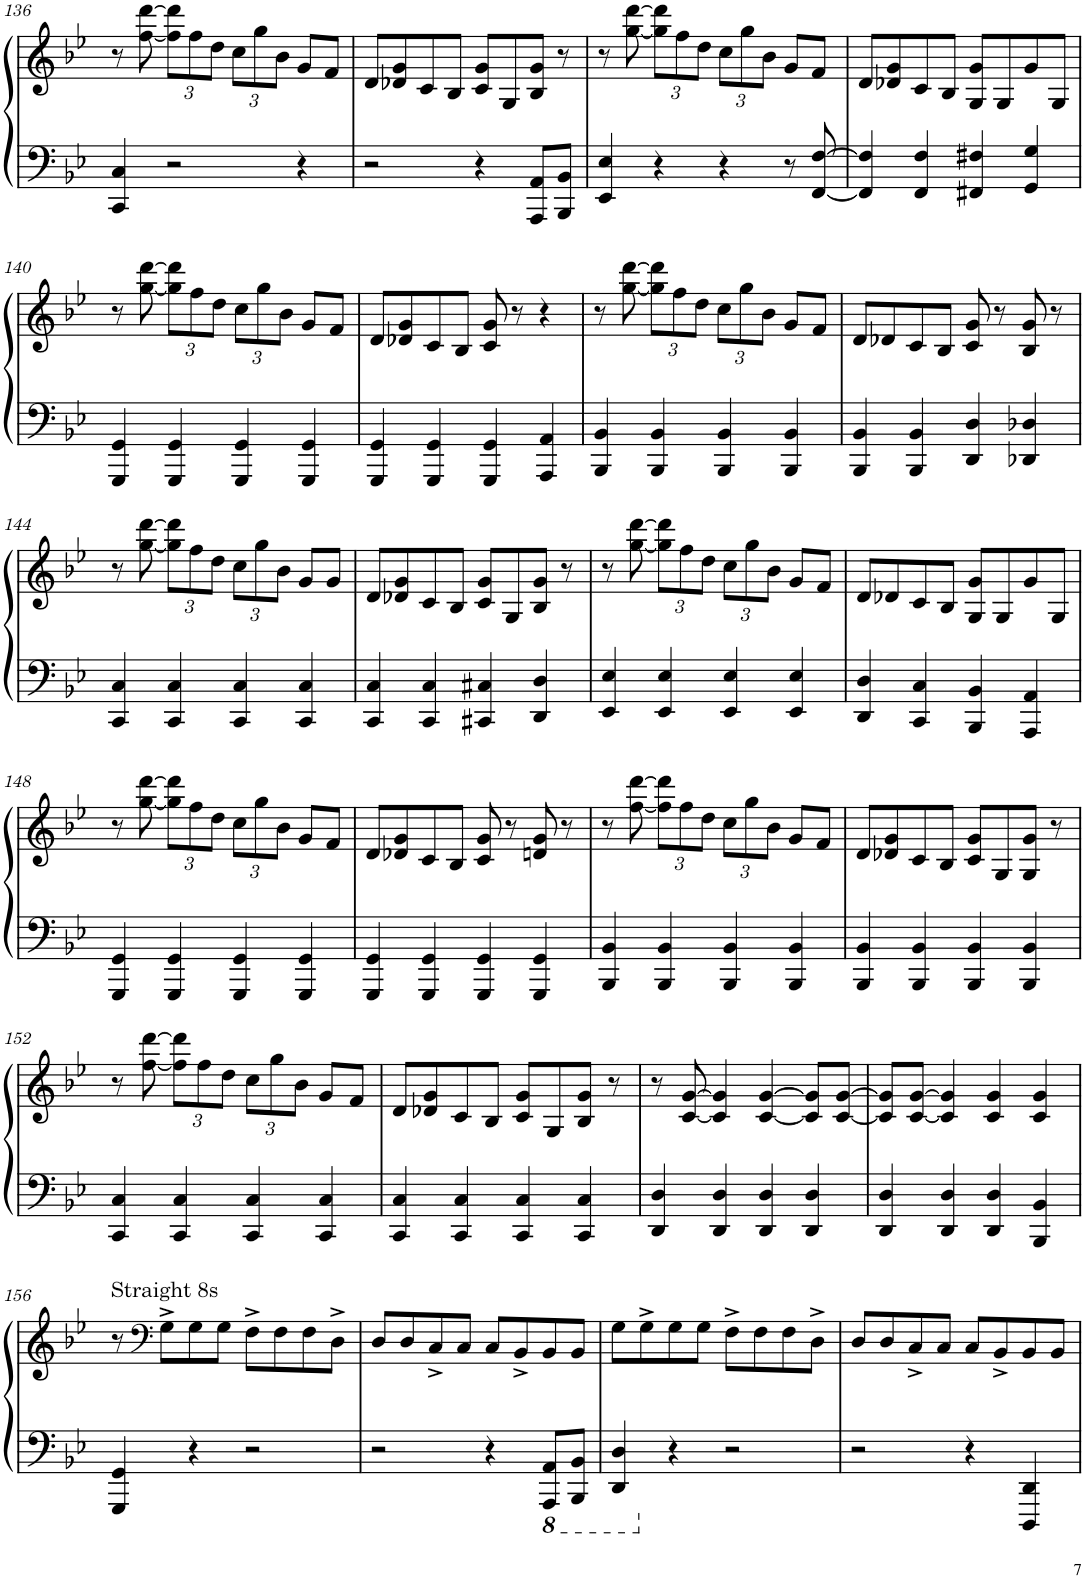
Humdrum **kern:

**kern	**kern
*part1	*part1
*staff2	*staff1
*I"Upright Piano	*
*I'Pno.	*
!!LO:PB:g=z
*clefF4	*clefG2
*k[b-e-]	*k[b-e-]
*M4/4	*M4/4
=136	=136
4CC/ 4C/	8r
.	[8ff\ [8ddd\
*	*Xbrackettup
2r	12ff\] 12ddd\]L
.	12ff\
.	12dd\J
.	12cc\L
.	12gg\
.	12b-\J
4r	8g/L
.	8f/J
=137	=137
2r	8d/L
.	8d-X/ 8g/
.	8c/
.	8B-/J
4r	8c/ 8g/L
.	8G/
8AAA/ 8AA/L	8B-/ 8g/J
8BBB-/ 8BB-/J	8r
=138	=138
4EE-/ 4E-/	8r
.	[8gg\ [8ddd\
4r	12gg\] 12ddd\]L
.	12ff\
.	12dd\J
4r	12cc\L
.	12gg\
.	12b-\J
8r	8g/L
[8FF/ [8F/	8f/J
=139	=139
4FF/] 4F/]	8d/L
.	8d-X/ 8g/
4FF/ 4F/	8c/
.	8B-/J
4FF#X/ 4F#X/	8G/ 8g/L
.	8G/
4GG/ 4G/	8g/
.	8G/J
!!LO:LB:g=z
=140	=140
4GGG/ 4GG/	8r
.	[8gg\ [8ddd\
4GGG/ 4GG/	12gg\] 12ddd\]L
.	12ff\
.	12dd\J
4GGG/ 4GG/	12cc\L
.	12gg\
.	12b-\J
4GGG/ 4GG/	8g/L
.	8f/J
=141	=141
4GGG/ 4GG/	8d/L
.	8d-X/ 8g/
4GGG/ 4GG/	8c/
.	8B-/J
4GGG/ 4GG/	8c/ 8g/
.	8r
4AAA/ 4AA/	4r
=142	=142
4BBB-/ 4BB-/	8r
.	[8gg\ [8ddd\
4BBB-/ 4BB-/	12gg\] 12ddd\]L
.	12ff\
.	12dd\J
4BBB-/ 4BB-/	12cc\L
.	12gg\
.	12b-\J
4BBB-/ 4BB-/	8g/L
.	8f/J
=143	=143
4BBB-/ 4BB-/	8d/L
.	8d-X/
4BBB-/ 4BB-/	8c/
.	8B-/J
4DD/ 4D/	8c/ 8g/
.	8r
4DD-X/ 4D-X/	8B-/ 8g/
.	8r
!!LO:LB:g=z
=144	=144
4CC/ 4C/	8r
.	[8gg\ [8ddd\
4CC/ 4C/	12gg\] 12ddd\]L
.	12ff\
.	12dd\J
4CC/ 4C/	12cc\L
.	12gg\
.	12b-\J
4CC/ 4C/	8g/L
.	8g/J
=145	=145
4CC/ 4C/	8d/L
.	8d-X/ 8g/
4CC/ 4C/	8c/
.	8B-/J
4CC#X/ 4C#X/	8c/ 8g/L
.	8G/
4DD/ 4D/	8B-/ 8g/J
.	8r
=146	=146
4EE-/ 4E-/	8r
.	[8gg\ [8ddd\
4EE-/ 4E-/	12gg\] 12ddd\]L
.	12ff\
.	12dd\J
4EE-/ 4E-/	12cc\L
.	12gg\
.	12b-\J
4EE-/ 4E-/	8g/L
.	8f/J
=147	=147
4DD/ 4D/	8d/L
.	8d-X/
4CC/ 4C/	8c/
.	8B-/J
4BBB-/ 4BB-/	8G/ 8g/L
.	8G/
4AAA/ 4AA/	8g/
.	8G/J
!!LO:LB:g=z
=148	=148
4GGG/ 4GG/	8r
.	[8gg\ [8ddd\
4GGG/ 4GG/	12gg\] 12ddd\]L
.	12ff\
.	12dd\J
4GGG/ 4GG/	12cc\L
.	12gg\
.	12b-\J
4GGG/ 4GG/	8g/L
.	8f/J
=149	=149
4GGG/ 4GG/	8d/L
.	8d-X/ 8g/
4GGG/ 4GG/	8c/
.	8B-/J
4GGG/ 4GG/	8c/ 8g/
.	8r
4GGG/ 4GG/	8dn/ 8g/
.	8r
=150	=150
4BBB-/ 4BB-/	8r
.	[8ff\ [8ddd\
4BBB-/ 4BB-/	12ff\] 12ddd\]L
.	12ff\
.	12dd\J
4BBB-/ 4BB-/	12cc\L
.	12gg\
.	12b-\J
4BBB-/ 4BB-/	8g/L
.	8f/J
=151	=151
4BBB-/ 4BB-/	8d/L
.	8d-X/ 8g/
4BBB-/ 4BB-/	8c/
.	8B-/J
4BBB-/ 4BB-/	8c/ 8g/L
.	8G/
4BBB-/ 4BB-/	8G/ 8g/J
.	8r
!!LO:LB:g=z
=152	=152
4CC/ 4C/	8r
.	[8ff\ [8ddd\
4CC/ 4C/	12ff\] 12ddd\]L
.	12ff\
.	12dd\J
4CC/ 4C/	12cc\L
.	12gg\
.	12b-\J
4CC/ 4C/	8g/L
.	8f/J
=153	=153
4CC/ 4C/	8d/L
.	8d-X/ 8g/
4CC/ 4C/	8c/
.	8B-/J
4CC/ 4C/	8c/ 8g/L
.	8G/
4CC/ 4C/	8B-/ 8g/J
.	8r
=154	=154
4DD/ 4D/	8r
.	[8c/ [8g/
4DD/ 4D/	4c/] 4g/]
4DD/ 4D/	[4c/ [4g/
4DD/ 4D/	8c/] 8g/]L
.	[8c/ [8g/J
=155	=155
4DD/ 4D/	8c/] 8g/]L
.	[8c/ [8g/J
4DD/ 4D/	4c/] 4g/]
4DD/ 4D/	4c/ 4g/
4BBB-/ 4BB-/	4c/ 4g/
!!LO:LB:g=z
=156	=156
!	!LO:TX:a:t=Straight 8s
4GGG/ 4GG/	8r
*	*clefF4
.	8G^\L
4r	8G\
.	8G\J
2r	8F^\L
.	8F\
.	8F\
.	8D^\J
=157	=157
2r	8D/L
.	8D/
.	8C^/
.	8C/J
4r	8C/L
.	8BB-^/
*8ba	*
8AAAA/ 8AAA/L	8BB-/
8BBBB-/ 8BBB-/J	8BB-/J
=158	=158
4DDD/ 4DD/	8G\L
.	8G^\
*X8ba	*
4r	8G\
.	8G\J
2r	8F^\L
.	8F\
.	8F\
.	8D^\J
=159	=159
2r	8D/L
.	8D/
.	8C^/
.	8C/J
4r	8C/L
.	8BB-^/
4DDD/ 4DD/	8BB-/
.	8BB-/J
=	=
*-	*-
